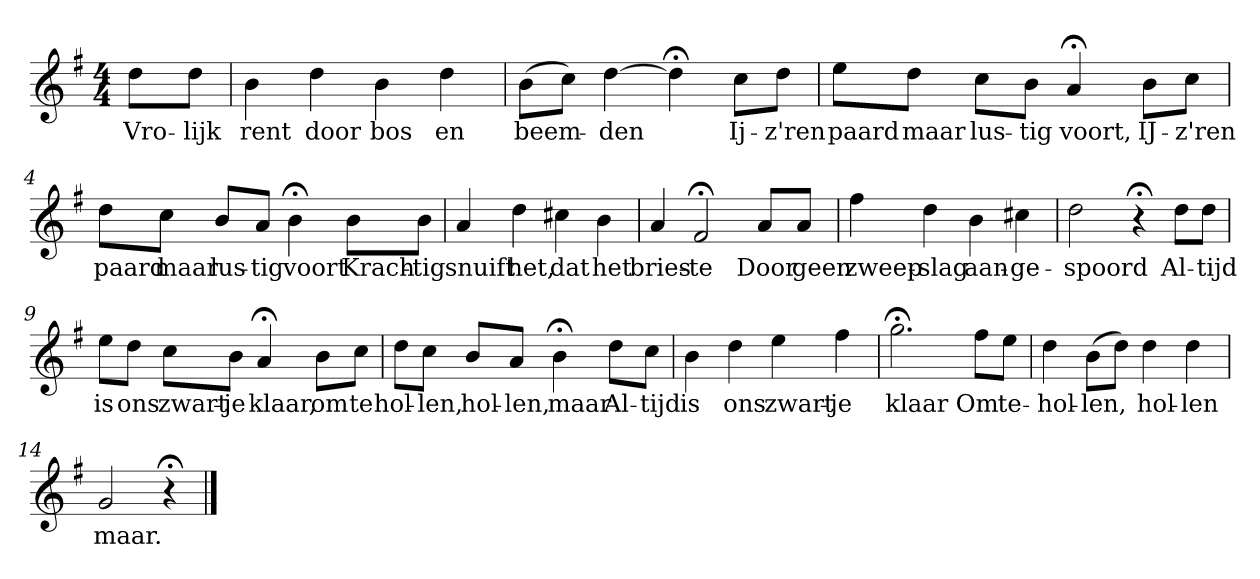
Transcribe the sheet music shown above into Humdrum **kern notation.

**kern	**text
*part1	*part1
*staff1	*staff1
*k[f#]	*
*G:	*
*M4/4	*
*MM120	*
=	=
8ddL	Vro-
8ddJ	-lijk
=1	=1
4b	rent
4dd	door
4b	bos
4dd	en
=2	=2
(8bL	beem-
8ccJ)	.
[4dd	-den
4dd;<]	.
8ccL	Ij-
8ddJ	-z'ren
=3	=3
8eeL	paard
8ddJ	maar
8ccL	lus-
8bJ	-tig
4a;<	voort,
8bL	IJ-
8ccJ	-z'ren
=4	=4
8ddL	paard
8ccJ	maar
8bL	lus-
8aJ	-tig
4b;<	voort
8bL	Krach-
8bJ	-tig
=5	=5
4a	snuift
4dd	het,
4cc#X	dat
4b	het
=6	=6
4a	bries-
2f#;<	-te
8aL	Door
8aJ	geen
=7	=7
4ff#	zweep-
4dd	-slag
4b	aan-
4cc#X	-ge-
=8	=8
2dd	-spoord
4r;<	.
8ddL	Al-
8ddJ	-tijd
=9	=9
8eeL	is
8ddJ	ons
8ccL	zwart-
8bJ	-je
4a;<	klaar,
8bL	om
8ccJ	te
=10	=10
8ddL	hol-
8ccJ	-len,
8bL	hol-
8aJ	-len,
4b;<	maar
8ddL	Al-
8ccJ	-tijd
=11	=11
4b	is
4dd	ons
4ee	zwart-
4ff#	-je
=12	=12
2.gg;<	klaar
8ff#L	Om
8eeJ	te-
=13	=13
4dd	-hol-
(8bL	-len,
8ddJ)	.
4dd	hol-
4dd	-len
=14	=14
2g	maar.
4r;<	.
==	==
*-	*-
